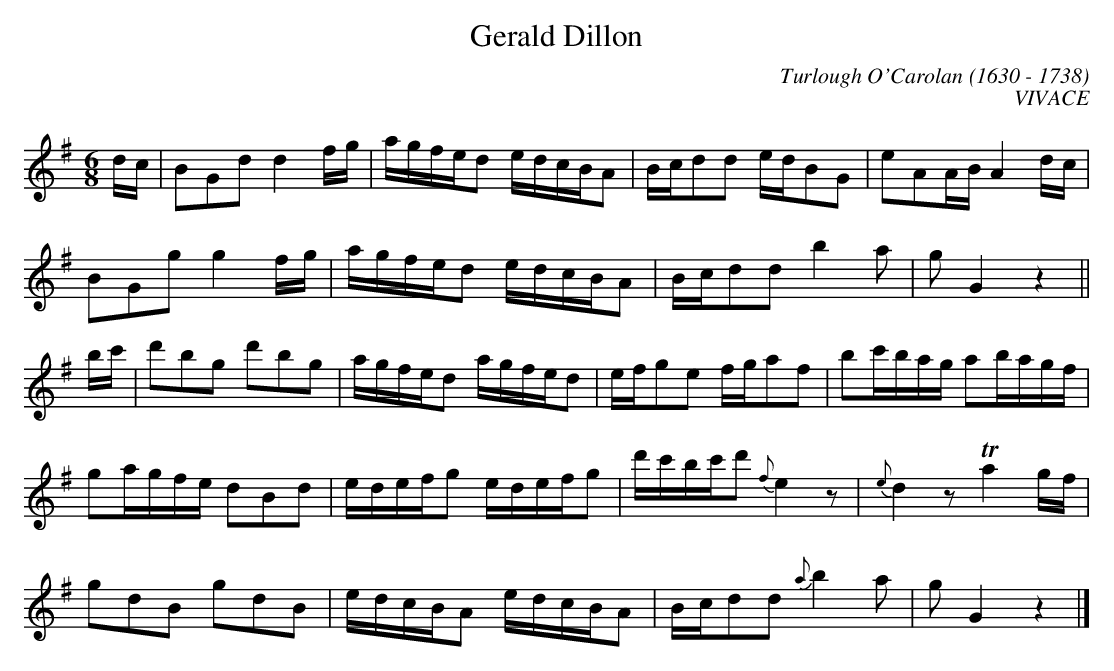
X:1occ
T:Gerald Dillon
C:Turlough O'Carolan (1630 - 1738)
C:VIVACE
M:6/8
L:1/8
K:G
d/2c/2|BGd d2f/2g/2|a/2g/2f/2e/2d e/2d/2c/2B/2A|B/2c/2dd e/2d/2BG|eAA/2B/2 A2d/2c/2|
BGg g2f/2g/2|a/2g/2f/2e/2d e/2d/2c/2B/2A|B/2c/2dd b2a|g G2z2||
b/2c'/2|d'bg d'bg|a/2g/2f/2e/2d a/2g/2f/2e/2d|e/2f/2ge f/2g/2af|bc'/2b/2a/2g/2 ab/2a/2g/2f/2|
ga/2g/2f/2e/2 dBd|e/2d/2e/2f/2g e/2d/2e/2f/2g|d'/2c'/2b/2c'/2d' {f}e2z|{e}d2z Ta2g/2f/2|
gdB gdB|e/2d/2c/2B/2A e/2d/2c/2B/2A|B/2c/2dd {a}b2a|g G2z2|]
